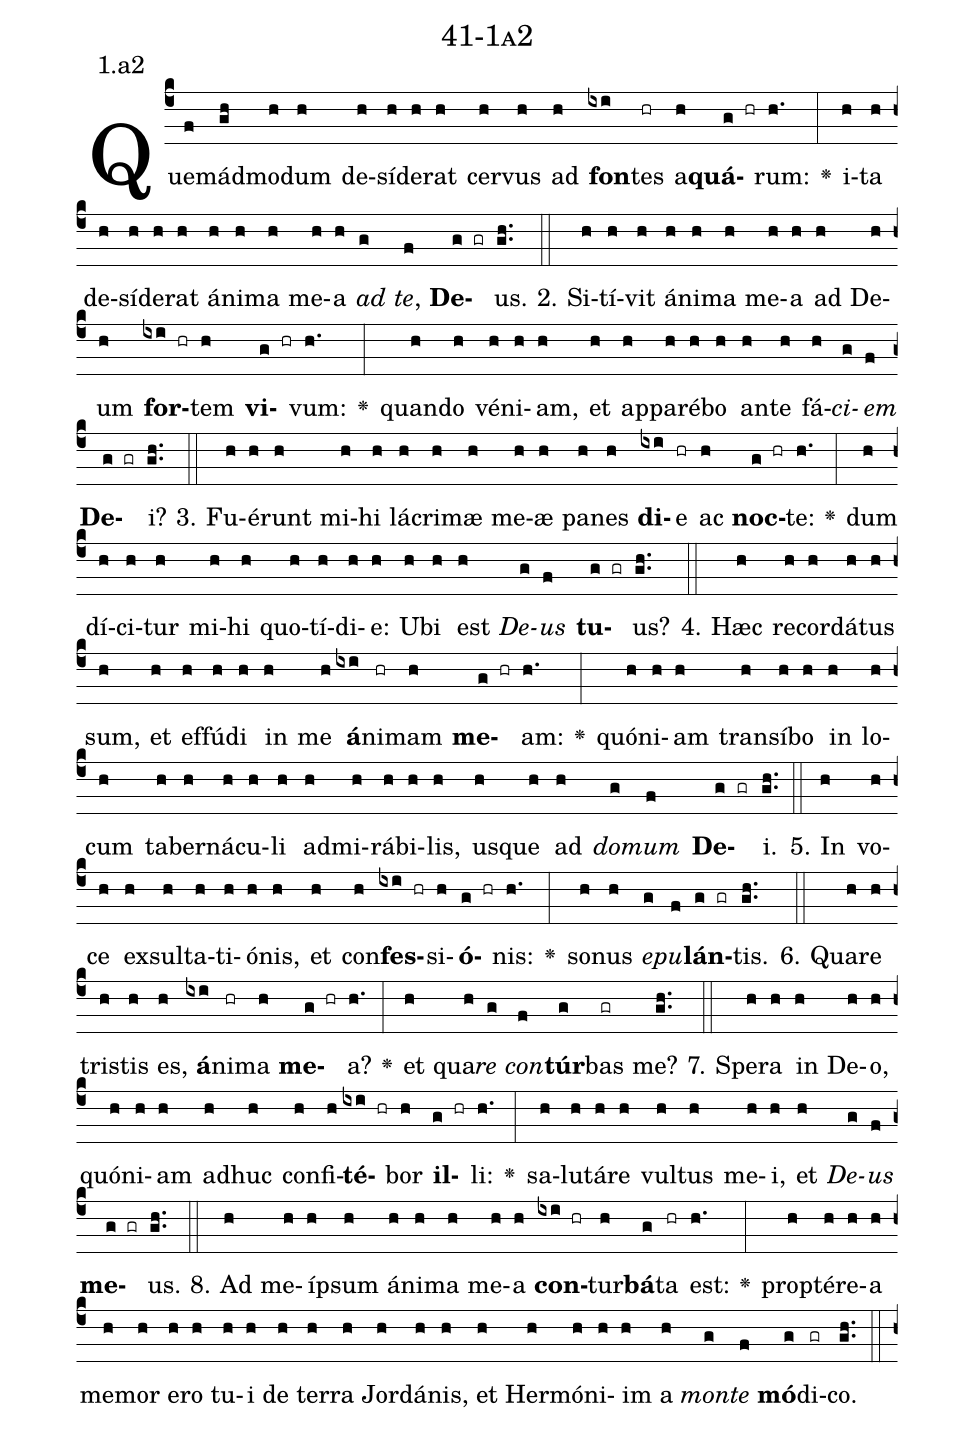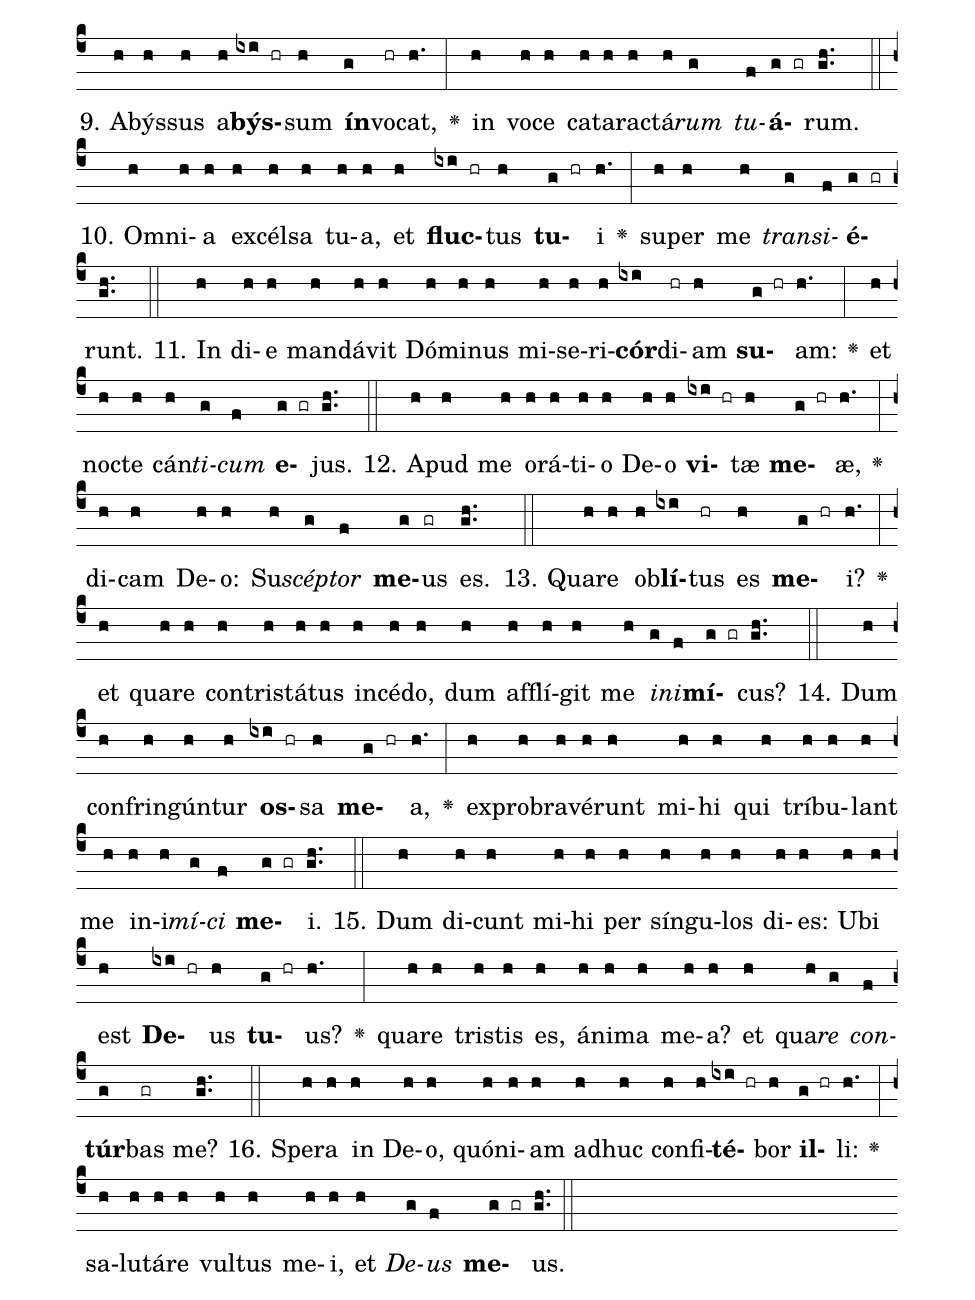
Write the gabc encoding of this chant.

name: 41-1a2;
annotation: 1.a2;
%%
(c4)Quem(f)ád(gh)mo(h)dum(h) de(h)sí(h)de(h)rat(h) cer(h)vus(h) ad(h) <b>fon</b>(ixi)tes(hr) a(h)<b>quá</b>(g hr)rum:(h.) <v>\greheightstar</v>(:) i(h)ta(h) de(h)sí(h)de(h)rat(h) á(h)ni(h)ma(h) me(h)a(h) <i>ad</i>(g) <i>te</i>,(f) <b>De</b>(g gr)us.(gh..) (::)
2. Si(h)tí(h)vit(h) á(h)ni(h)ma(h) me(h)a(h) ad(h) De(h)um(h) <b>for</b>(ixi hr)tem(h) <b>vi</b>(g hr)vum:(h.) <v>\greheightstar</v>(:) quan(h)do(h) vé(h)ni(h)am,(h) et(h) ap(h)pa(h)ré(h)bo(h) an(h)te(h) fá(h)<i>ci</i>(g)<i>em</i>(f) <b>De</b>(g gr)i?(gh..) (::)
3. Fu(h)é(h)runt(h) mi(h)hi(h) lá(h)cri(h)mæ(h) me(h)æ(h) pa(h)nes(h) <b>di</b>(ixi)e(hr) ac(h) <b>noc</b>(g hr)te:(h.) <v>\greheightstar</v>(:) dum(h) dí(h)ci(h)tur(h) mi(h)hi(h) quo(h)tí(h)di(h)e:(h) U(h)bi(h) est(h) <i>De</i>(g)<i>us</i>(f) <b>tu</b>(g gr)us?(gh..) (::)
4. Hæc(h) re(h)cor(h)dá(h)tus(h) sum,(h) et(h) ef(h)fú(h)di(h) in(h) me(h) <b>á</b>(ixi)ni(hr)mam(h) <b>me</b>(g hr)am:(h.) <v>\greheightstar</v>(:) quón(h)i(h)am(h) trans(h)í(h)bo(h) in(h) lo(h)cum(h) ta(h)ber(h)ná(h)cu(h)li(h) ad(h)mi(h)rá(h)bi(h)lis,(h) us(h)que(h) ad(h) <i>do</i>(g)<i>mum</i>(f) <b>De</b>(g gr)i.(gh..) (::)
5. In(h) vo(h)ce(h) ex(h)sul(h)ta(h)ti(h)ó(h)nis,(h) et(h) con(h)<b>fes</b>(ixi hr)si(h)<b>ó</b>(g hr)nis:(h.) <v>\greheightstar</v>(:) so(h)nus(h) <i>e</i>(g)<i>pu</i>(f)<b>lán</b>(g gr)tis.(gh..) (::)
6. Qua(h)re(h) tris(h)tis(h) es,(h) <b>á</b>(ixi)ni(hr)ma(h) <b>me</b>(g hr)a?(h.) <v>\greheightstar</v>(:) et(h) qua(h)<i>re</i>(g) <i>con</i>(f)<b>túr</b>(g)bas(gr) me?(gh..) (::)
7. Spe(h)ra(h) in(h) De(h)o,(h) quón(h)i(h)am(h) ad(h)huc(h) con(h)fi(h)<b>té</b>(ixi hr)bor(h) <b>il</b>(g hr)li:(h.) <v>\greheightstar</v>(:) sa(h)lu(h)tá(h)re(h) vul(h)tus(h) me(h)i,(h) et(h) <i>De</i>(g)<i>us</i>(f) <b>me</b>(g gr)us.(gh..) (::)
8. Ad(h) me(h)íp(h)sum(h) á(h)ni(h)ma(h) me(h)a(h) <b>con</b>(ixi hr)tur(h)<b>bá</b>(g)ta(hr) est:(h.) <v>\greheightstar</v>(:) prop(h)tér(h)e(h)a(h) me(h)mor(h) e(h)ro(h) tu(h)i(h) de(h) ter(h)ra(h) Jor(h)dá(h)nis,(h) et(h) Her(h)mó(h)ni(h)im(h) a(h) <i>mon</i>(g)<i>te</i>(f) <b>mó</b>(g)di(gr)co.(gh..) (::)
9. A(h)býs(h)sus(h) a(h)<b>býs</b>(ixi hr)sum(h) <b>ín</b>(g)vo(hr)cat,(h.) <v>\greheightstar</v>(:) in(h) vo(h)ce(h) ca(h)ta(h)rac(h)tá(h)<i>rum</i>(g) <i>tu</i>(f)<b>á</b>(g gr)rum.(gh..) (::)
10. Om(h)ni(h)a(h) ex(h)cél(h)sa(h) tu(h)a,(h) et(h) <b>fluc</b>(ixi hr)tus(h) <b>tu</b>(g hr)i(h.) <v>\greheightstar</v>(:) su(h)per(h) me(h) <i>trans</i>(g)<i>i</i>(f)<b>é</b>(g gr)runt.(gh..) (::)
11. In(h) di(h)e(h) man(h)dá(h)vit(h) Dó(h)mi(h)nus(h) mi(h)se(h)ri(h)<b>cór</b>(ixi)di(hr)am(h) <b>su</b>(g hr)am:(h.) <v>\greheightstar</v>(:) et(h) noc(h)te(h) cán(h)<i>ti</i>(g)<i>cum</i>(f) <b>e</b>(g gr)jus.(gh..) (::)
12. A(h)pud(h) me(h) o(h)rá(h)ti(h)o(h) De(h)o(h) <b>vi</b>(ixi hr)tæ(h) <b>me</b>(g hr)æ,(h.) <v>\greheightstar</v>(:) di(h)cam(h) De(h)o:(h) Su(h)<i>scép</i>(g)<i>tor</i>(f) <b>me</b>(g)us(gr) es.(gh..) (::)
13. Qua(h)re(h) ob(h)<b>lí</b>(ixi)tus(hr) es(h) <b>me</b>(g hr)i?(h.) <v>\greheightstar</v>(:) et(h) qua(h)re(h) con(h)tris(h)tá(h)tus(h) in(h)cé(h)do,(h) dum(h) af(h)flí(h)git(h) me(h) <i>in</i>(g)<i>i</i>(f)<b>mí</b>(g gr)cus?(gh..) (::)
14. Dum(h) con(h)frin(h)gún(h)tur(h) <b>os</b>(ixi hr)sa(h) <b>me</b>(g hr)a,(h.) <v>\greheightstar</v>(:) ex(h)pro(h)bra(h)vé(h)runt(h) mi(h)hi(h) qui(h) trí(h)bu(h)lant(h) me(h) in(h)i(h)<i>mí</i>(g)<i>ci</i>(f) <b>me</b>(g gr)i.(gh..) (::)
15. Dum(h) di(h)cunt(h) mi(h)hi(h) per(h) sín(h)gu(h)los(h) di(h)es:(h) U(h)bi(h) est(h) <b>De</b>(ixi hr)us(h) <b>tu</b>(g hr)us?(h.) <v>\greheightstar</v>(:) qua(h)re(h) tris(h)tis(h) es,(h) á(h)ni(h)ma(h) me(h)a?(h) et(h) qua(h)<i>re</i>(g) <i>con</i>(f)<b>túr</b>(g)bas(gr) me?(gh..) (::)
16. Spe(h)ra(h) in(h) De(h)o,(h) quón(h)i(h)am(h) ad(h)huc(h) con(h)fi(h)<b>té</b>(ixi hr)bor(h) <b>il</b>(g hr)li:(h.) <v>\greheightstar</v>(:) sa(h)lu(h)tá(h)re(h) vul(h)tus(h) me(h)i,(h) et(h) <i>De</i>(g)<i>us</i>(f) <b>me</b>(g gr)us.(gh..) (::)
